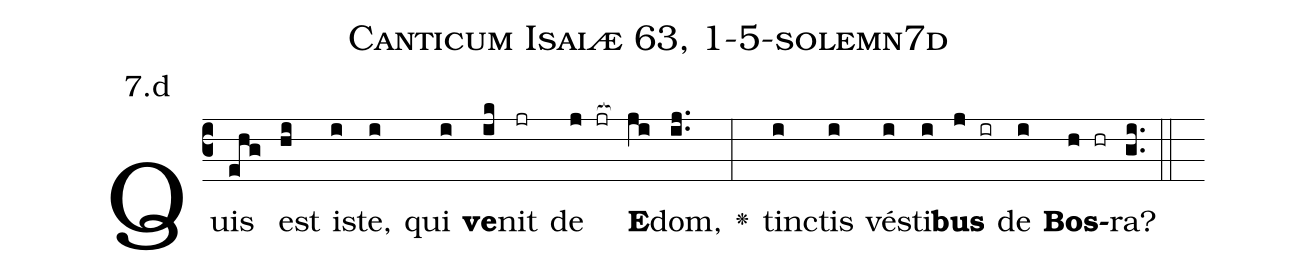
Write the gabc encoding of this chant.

name: Canticum Isaiæ 63, 1-5-solemn7d;
annotation: 7.d;
%%
(c3)Quis(ehg) est(hi) i(i)ste,(i) qui(i) <b>ve</b>(ik)nit(jr) de(j jr[ocb:1{]) <b>E</b>(ji[ocb:0}])dom,(ij..) <v>\greheightstar</v>(:) tin(i)ctis(i) vé(i)sti(i)<b>bus</b>(j ir) de(i) <b>Bos</b>(h hr)ra?(gi..) (::)


%E(i) u(i) o(j) u(i) a(h) e.(gi..) (::)
